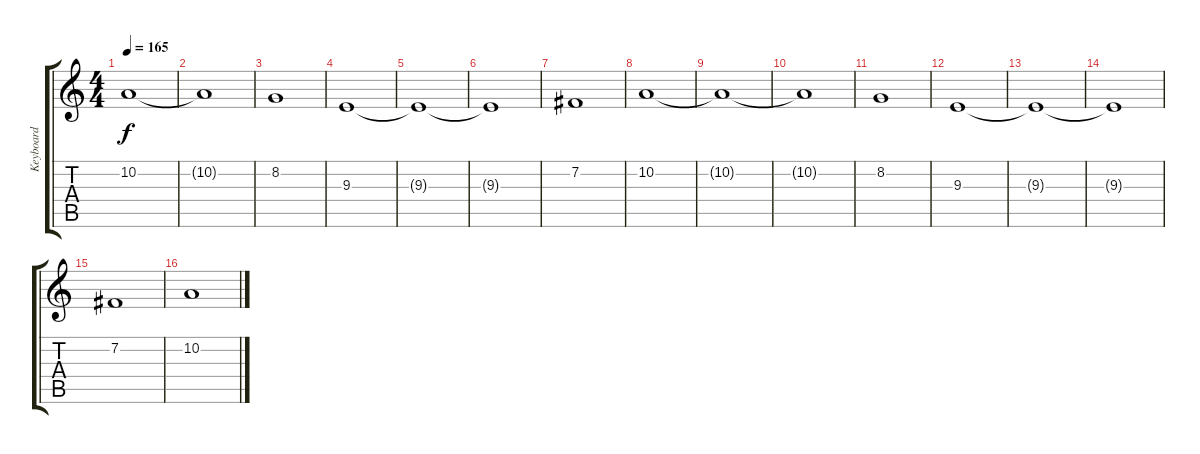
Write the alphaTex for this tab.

\track ("Keyboard " "Keyboard ") {instrument stringensemble1}
\staff {score tabs}
\tuning (E4 B3 G3 D3 A2 E2) {hide}
\ts (4 4)
\tempo 165
\clef g2
\ks c
10.2.1{dy f} |
10.2{t}.1 |
8.2.1 |
9.3.1 |
9.3{t}.1 |
9.3{t}.1 |
7.2.1 |
10.2.1 |
10.2{t}.1 |
10.2{t}.1 |
8.2.1 |
9.3.1 |
9.3{t}.1 |
9.3{t}.1 |
7.2.1 |
10.2.1
